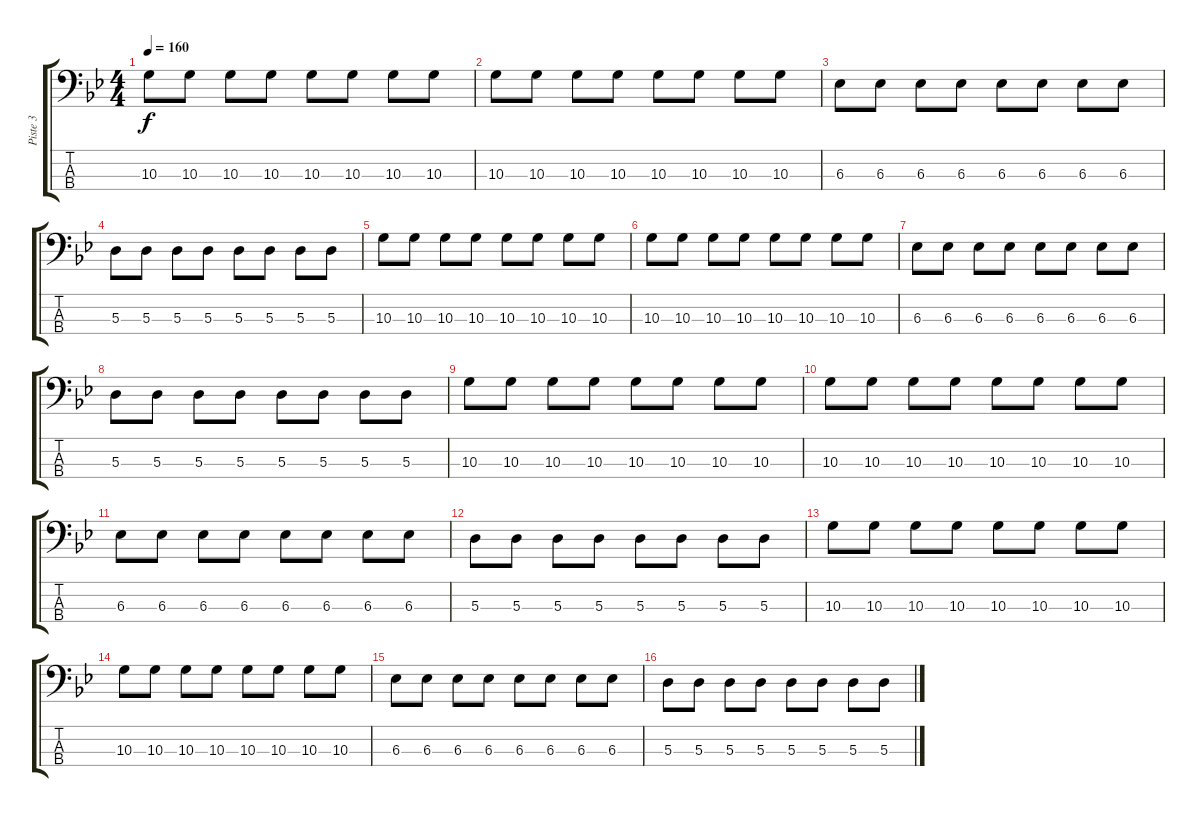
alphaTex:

\track ("Piste 3" "Piste 3") {instrument electricbassfinger}
\staff {score tabs}
\tuning (G2 D2 A1 D1) {hide}
\ts (4 4)
\tempo 160
\clef f4
\ks bb
10.3.8{dy f} 10.3.8 10.3.8 10.3.8 10.3.8 10.3.8 10.3.8 10.3.8 |
10.3.8 10.3.8 10.3.8 10.3.8 10.3.8 10.3.8 10.3.8 10.3.8 |
6.3.8 6.3.8 6.3.8 6.3.8 6.3.8 6.3.8 6.3.8 6.3.8 |
5.3.8 5.3.8 5.3.8 5.3.8 5.3.8 5.3.8 5.3.8 5.3.8 |
10.3.8 10.3.8 10.3.8 10.3.8 10.3.8 10.3.8 10.3.8 10.3.8 |
10.3.8 10.3.8 10.3.8 10.3.8 10.3.8 10.3.8 10.3.8 10.3.8 |
6.3.8 6.3.8 6.3.8 6.3.8 6.3.8 6.3.8 6.3.8 6.3.8 |
5.3.8 5.3.8 5.3.8 5.3.8 5.3.8 5.3.8 5.3.8 5.3.8 |
10.3.8 10.3.8 10.3.8 10.3.8 10.3.8 10.3.8 10.3.8 10.3.8 |
10.3.8 10.3.8 10.3.8 10.3.8 10.3.8 10.3.8 10.3.8 10.3.8 |
6.3.8 6.3.8 6.3.8 6.3.8 6.3.8 6.3.8 6.3.8 6.3.8 |
5.3.8 5.3.8 5.3.8 5.3.8 5.3.8 5.3.8 5.3.8 5.3.8 |
10.3.8 10.3.8 10.3.8 10.3.8 10.3.8 10.3.8 10.3.8 10.3.8 |
10.3.8 10.3.8 10.3.8 10.3.8 10.3.8 10.3.8 10.3.8 10.3.8 |
6.3.8 6.3.8 6.3.8 6.3.8 6.3.8 6.3.8 6.3.8 6.3.8 |
5.3.8 5.3.8 5.3.8 5.3.8 5.3.8 5.3.8 5.3.8 5.3.8
